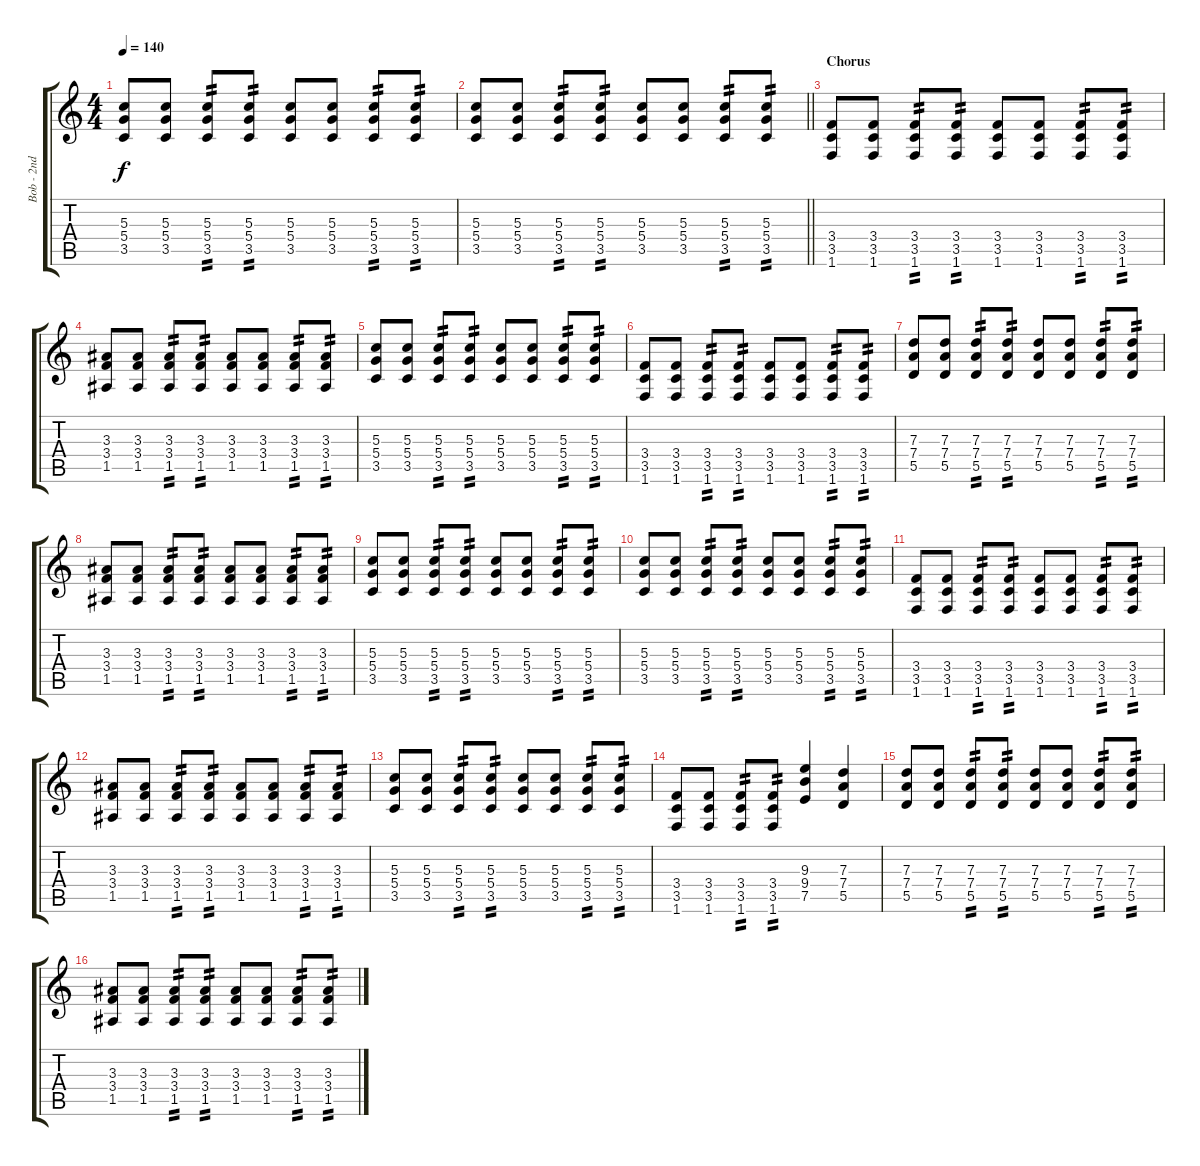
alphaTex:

\track ("Bob - 2nd (Rhythm Guitar)" "Bob - 2nd ") {instrument distortionguitar}
\staff {score tabs}
\tuning (E4 B3 G3 D3 A2 E2) {hide}
\ts (4 4)
\tempo 140
\clef g2
\ks c
(5.3 5.4 3.5).8{dy f} (5.3 5.4 3.5).8 (5.3 5.4 3.5).8{tp 2} (5.3 5.4 3.5).8{tp 2} (5.3 5.4 3.5).8 (5.3 5.4 3.5).8 (5.3 5.4 3.5).8{tp 2} (5.3 5.4 3.5).8{tp 2} |
\barLineRight lightlight
(5.3 5.4 3.5).8 (5.3 5.4 3.5).8 (5.3 5.4 3.5).8{tp 2} (5.3 5.4 3.5).8{tp 2} (5.3 5.4 3.5).8 (5.3 5.4 3.5).8 (5.3 5.4 3.5).8{tp 2} (5.3 5.4 3.5).8{tp 2} |
\section ("" "Chorus")
(3.4 3.5 1.6).8 (3.4 3.5 1.6).8 (3.4 3.5 1.6).8{tp 2} (3.4 3.5 1.6).8{tp 2} (3.4 3.5 1.6).8 (3.4 3.5 1.6).8 (3.4 3.5 1.6).8{tp 2} (3.4 3.5 1.6).8{tp 2} |
(3.3 3.4 1.5).8 (3.3 3.4 1.5).8 (3.3 3.4 1.5).8{tp 2} (3.3 3.4 1.5).8{tp 2} (3.3 3.4 1.5).8 (3.3 3.4 1.5).8 (3.3 3.4 1.5).8{tp 2} (3.3 3.4 1.5).8{tp 2} |
(5.3 5.4 3.5).8 (5.3 5.4 3.5).8 (5.3 5.4 3.5).8{tp 2} (5.3 5.4 3.5).8{tp 2} (5.3 5.4 3.5).8 (5.3 5.4 3.5).8 (5.3 5.4 3.5).8{tp 2} (5.3 5.4 3.5).8{tp 2} |
(3.4 3.5 1.6).8 (3.4 3.5 1.6).8 (3.4 3.5 1.6).8{tp 2} (3.4 3.5 1.6).8{tp 2} (3.4 3.5 1.6).8 (3.4 3.5 1.6).8 (3.4 3.5 1.6).8{tp 2} (3.4 3.5 1.6).8{tp 2} |
(7.3 7.4 5.5).8 (7.3 7.4 5.5).8 (7.3 7.4 5.5).8{tp 2} (7.3 7.4 5.5).8{tp 2} (7.3 7.4 5.5).8 (7.3 7.4 5.5).8 (7.3 7.4 5.5).8{tp 2} (7.3 7.4 5.5).8{tp 2} |
(3.3 3.4 1.5).8 (3.3 3.4 1.5).8 (3.3 3.4 1.5).8{tp 2} (3.3 3.4 1.5).8{tp 2} (3.3 3.4 1.5).8 (3.3 3.4 1.5).8 (3.3 3.4 1.5).8{tp 2} (3.3 3.4 1.5).8{tp 2} |
(5.3 5.4 3.5).8 (5.3 5.4 3.5).8 (5.3 5.4 3.5).8{tp 2} (5.3 5.4 3.5).8{tp 2} (5.3 5.4 3.5).8 (5.3 5.4 3.5).8 (5.3 5.4 3.5).8{tp 2} (5.3 5.4 3.5).8{tp 2} |
(5.3 5.4 3.5).8 (5.3 5.4 3.5).8 (5.3 5.4 3.5).8{tp 2} (5.3 5.4 3.5).8{tp 2} (5.3 5.4 3.5).8 (5.3 5.4 3.5).8 (5.3 5.4 3.5).8{tp 2} (5.3 5.4 3.5).8{tp 2} |
(3.4 3.5 1.6).8 (3.4 3.5 1.6).8 (3.4 3.5 1.6).8{tp 2} (3.4 3.5 1.6).8{tp 2} (3.4 3.5 1.6).8 (3.4 3.5 1.6).8 (3.4 3.5 1.6).8{tp 2} (3.4 3.5 1.6).8{tp 2} |
(3.3 3.4 1.5).8 (3.3 3.4 1.5).8 (3.3 3.4 1.5).8{tp 2} (3.3 3.4 1.5).8{tp 2} (3.3 3.4 1.5).8 (3.3 3.4 1.5).8 (3.3 3.4 1.5).8{tp 2} (3.3 3.4 1.5).8{tp 2} |
(5.3 5.4 3.5).8 (5.3 5.4 3.5).8 (5.3 5.4 3.5).8{tp 2} (5.3 5.4 3.5).8{tp 2} (5.3 5.4 3.5).8 (5.3 5.4 3.5).8 (5.3 5.4 3.5).8{tp 2} (5.3 5.4 3.5).8{tp 2} |
(3.4 3.5 1.6).8 (3.4 3.5 1.6).8 (3.4 3.5 1.6).8{tp 2} (3.4 3.5 1.6).8{tp 2} (9.3 9.4 7.5).4 (7.3 7.4 5.5).4 |
(7.3 7.4 5.5).8 (7.3 7.4 5.5).8 (7.3 7.4 5.5).8{tp 2} (7.3 7.4 5.5).8{tp 2} (7.3 7.4 5.5).8 (7.3 7.4 5.5).8 (7.3 7.4 5.5).8{tp 2} (7.3 7.4 5.5).8{tp 2} |
(3.3 3.4 1.5).8 (3.3 3.4 1.5).8 (3.3 3.4 1.5).8{tp 2} (3.3 3.4 1.5).8{tp 2} (3.3 3.4 1.5).8 (3.3 3.4 1.5).8 (3.3 3.4 1.5).8{tp 2} (3.3 3.4 1.5).8{tp 2}
